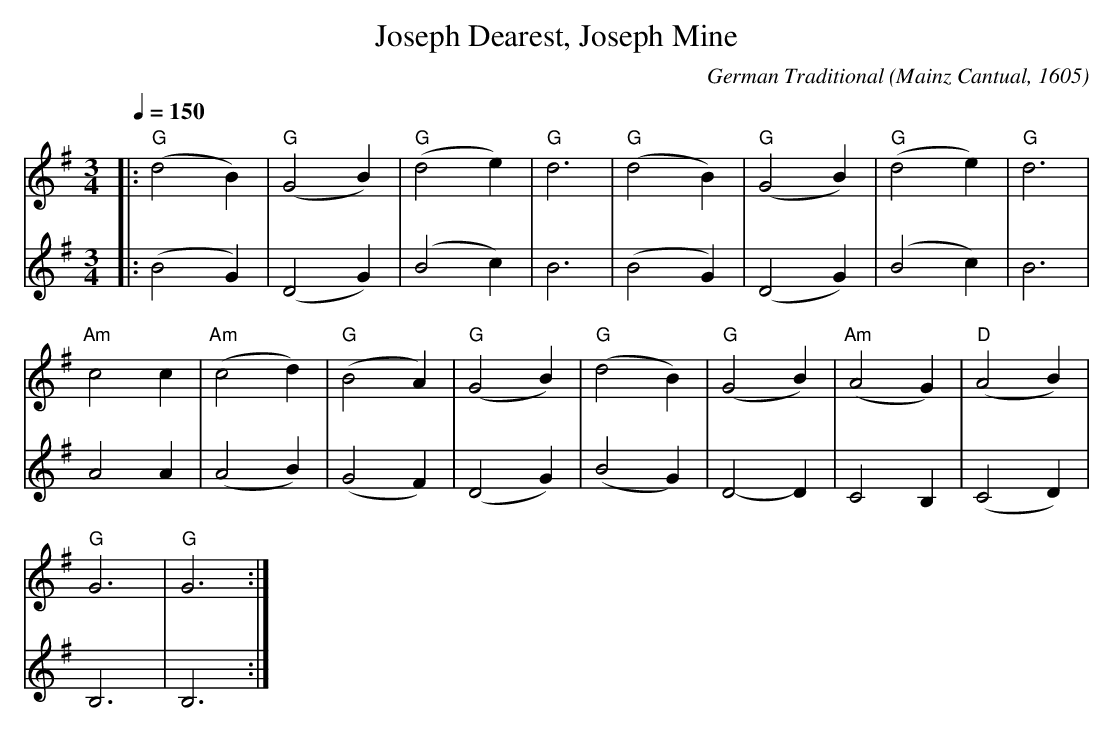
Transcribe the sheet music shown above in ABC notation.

X:1
T: Joseph Dearest, Joseph Mine
C: German Traditional (Mainz Cantual, 1605)
M: 3/4
Q: 1/4 = 150
L: 1/4
K: G major treble
V:1
|: "G" (d2 B) | "G" (G2 B)  | "G" (d2 e) |   "G" d3   | "G" (d2 B) | "G" (G2 B) | "G" (d2 e)  |  "G" d3    |
   "Am" c2 c  | "Am" (c2 d) | "G" (B2 A) | "G" (G2 B) | "G" (d2 B) | "G" (G2 B) | "Am" (A2 G) | "D" (A2 B) |
   "G" G3     |   "G" G3    :|
V:2
|:   (B2 G) | (D2 G) | (B2 c) | B3 | (B2 G) | (D2 G) | (B2 c) | B3 |
     A2 A   | (A2 B) | (G2 F) | (D2 G) | (B2 G) | D2 - D | C2 B, | (C2 D) |
     B,3 | B,3 :|
